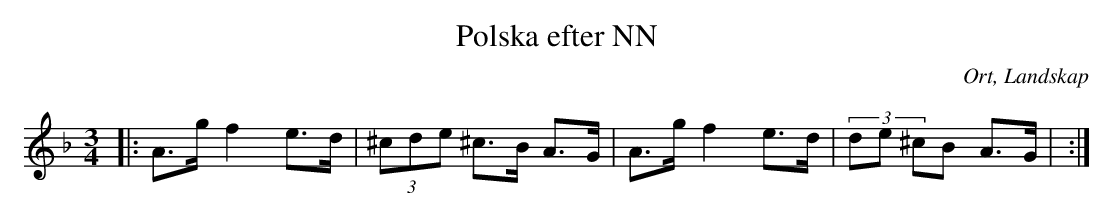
X:1
T:Polska efter NN
O:Ort, Landskap
M:3/4
L:1/8
K:Dm
|: A>g f2 e>d|(3^cde ^c>B A>G|A>g f2 e>d|(3^zde ^cB A>G| :|
